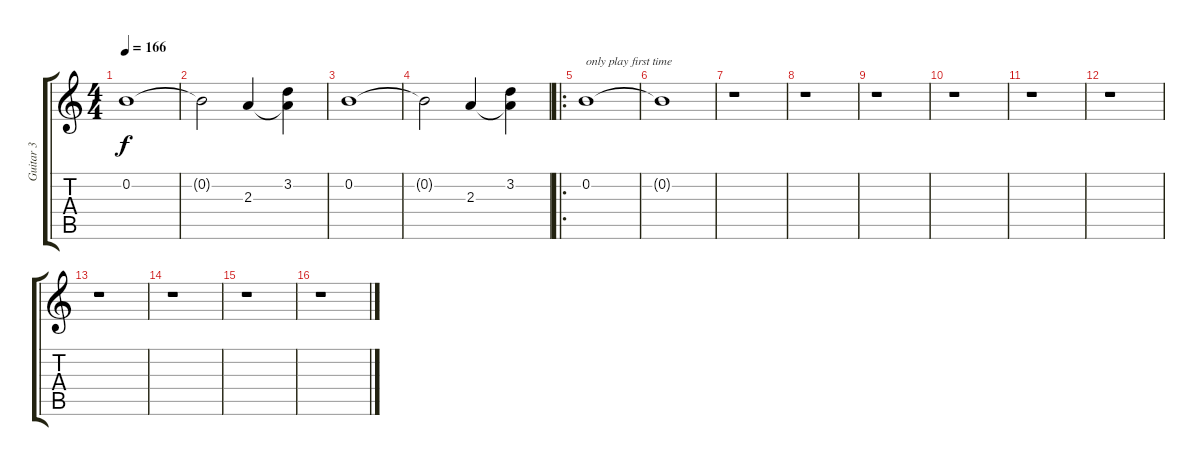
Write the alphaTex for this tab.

\track ("Guitar 3" "Guitar 3") {instrument distortionguitar}
\staff {score tabs}
\tuning (E4 B3 G3 D3 A2 E2) {hide}
\ts (4 4)
\tempo 166
\clef g2
\ks c
0.2.1{dy f instrument distortionguitar} |
0.2{t}.2 2.3.4 (3.2 2.3{t}).4 |
0.2.1 |
0.2{t}.2 2.3.4 (3.2 2.3{t}).4 |
\ro
0.2.1{txt "only play first time"} |
0.2{t}.1 |
r.1 |
r.1 |
r.1 |
r.1 |
r.1 |
r.1 |
r.1 |
r.1 |
r.1 |
r.1
